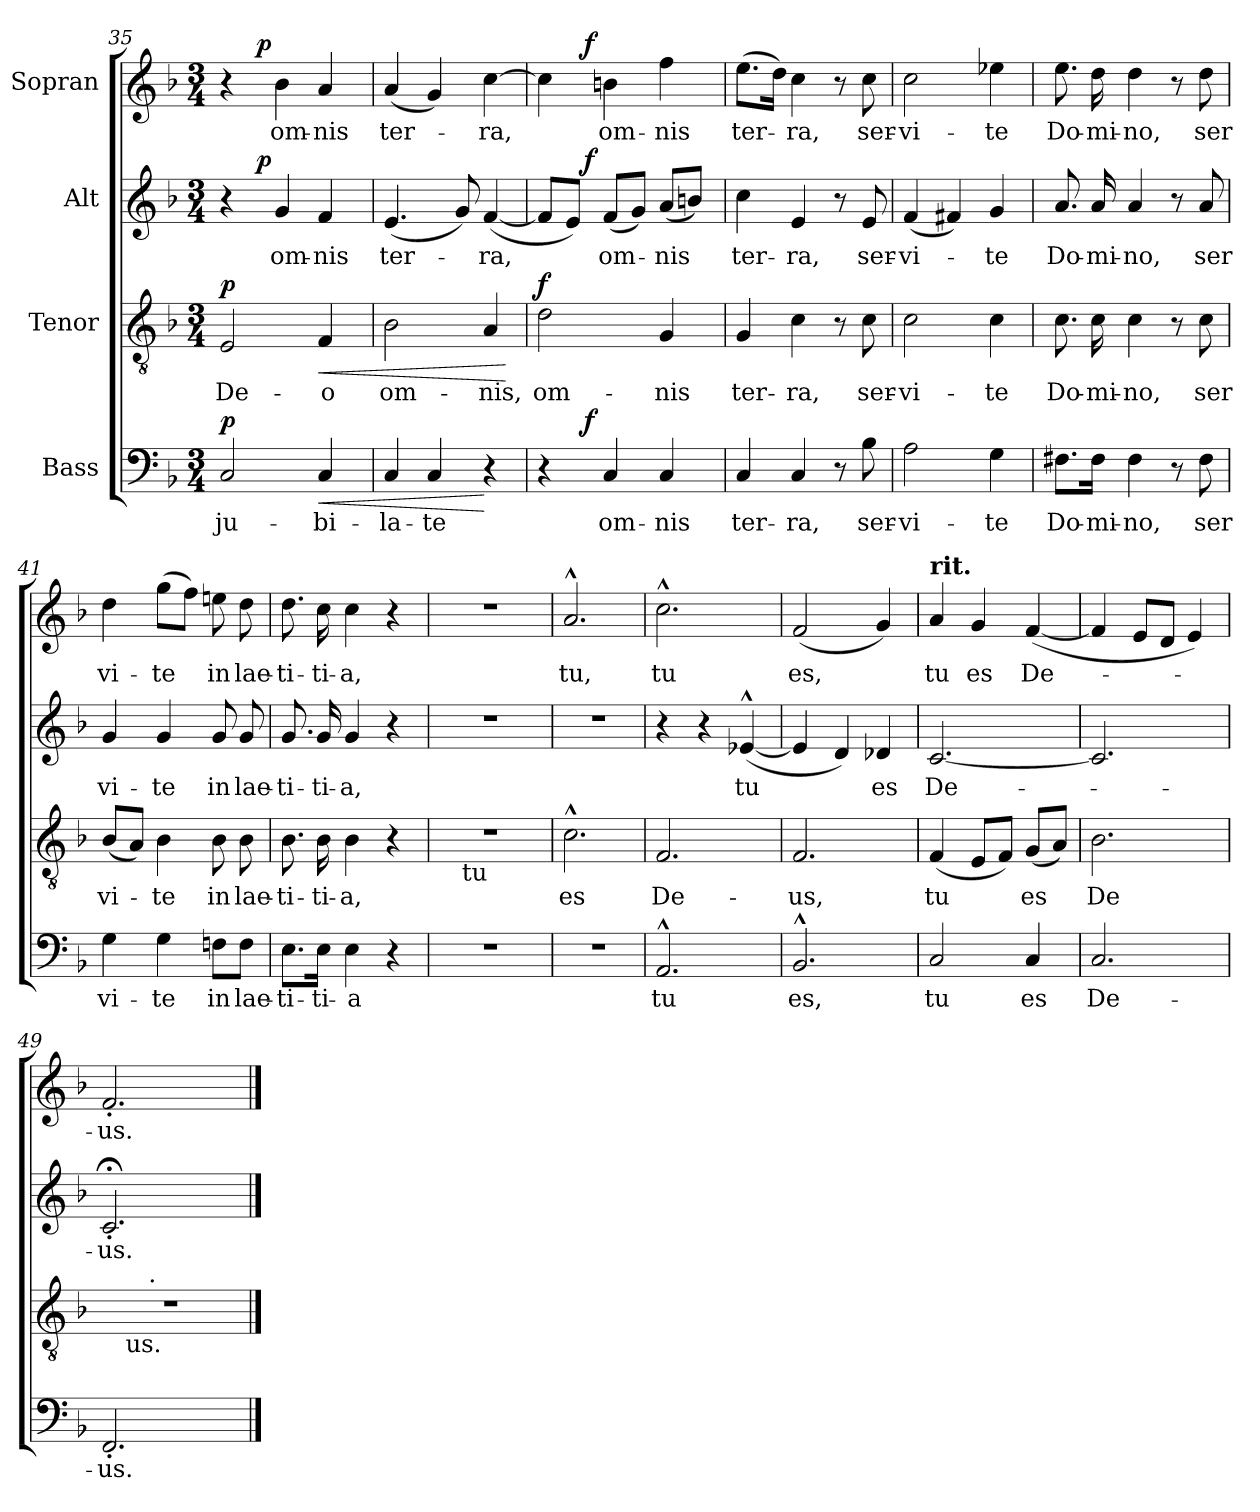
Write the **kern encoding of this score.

**kern	**text	**dynam	**kern	**text	**dynam	**kern	**text	**dynam	**kern	**text	**dynam
*part4	*part4	*part4	*part3	*part3	*part3	*part2	*part2	*part2	*part1	*part1	*part1
*staff4	*staff4	*staff4	*staff3	*staff3	*staff3	*staff2	*staff2	*staff2	*staff1	*staff1	*staff1
*I"Bass	*	*	*I"Tenor	*	*	*I"Alt	*	*	*I"Sopran	*	*
*clefF4	*	*	*clefGv2	*	*	*clefG2	*	*	*clefG2	*	*
*k[b-]	*	*	*k[b-]	*	*	*k[b-]	*	*	*k[b-]	*	*
*F:	*	*	*F:	*	*	*F:	*	*	*F:	*	*
*M3/4	*	*	*M3/4	*	*	*M3/4	*	*	*M3/4	*	*
=35	=35	=35	=35	=35	=35	=35	=35	=35	=35	=35	=35
!	!LO:LY:b	!LO:DY:a	!	!LO:LY:b	!LO:DY:a	!	!	!	!	!	!
*	*	*	*	*	*	*^	*	*	*^	*	*
2C/	ju-	p	2E/	De-	p	4r	8.ryy	.	.	4r	8.ryy	.	.
!	!	!	!	!	!	!	!	!	!LO:DY:a	!	!	!	!LO:DY:a
.	.	.	.	.	.	.	2ryy	.	p	.	2ryy	.	p
!	!	!	!	!	!	!	!	!LO:LY:b	!	!	!	!LO:LY:b	!
.	.	.	.	.	.	4g/	.	om-	.	4b-\	.	om-	.
!	!LO:LY:b	!LO:HP:b	!	!LO:LY:b	!LO:HP:b	!	!	!LO:LY:b	!	!	!	!LO:LY:b	!
4C/	-bi-	<	4F/	-o	<	4f/	.	-nis	.	4a/	.	-nis	.
.	.	.	.	.	.	.	16ryy	.	.	.	16ryy	.	.
=36	=36	=36	=36	=36	=36	=36	=36	=36	=36	=36	=36	=36	=36
!	!	!	!	!	!	!	!	!	!	!LO:TX:a:i:t=cresc.	!	!	!
!	!	!	!	!	!	!LO:TX:a:i:t=cresc.	!	!	!	!	!	!	!
!	!LO:LY:b	!	!	!LO:LY:b	!	!	!	!LO:LY:b	!	!	!	!LO:LY:b	!
*	*	*	*	*	*	*v	*v	*	*	*	*	*	*
*	*	*	*	*	*	*	*	*	*v	*v	*	*
4C/	-la-	.	2B-\	om-	.	(<4.e/	ter-	.	(<4a/	ter-	.
!	!LO:LY:b	!	!	!	!	!	!	!	!	!	!
4C/	-te	.	.	.	.	.	.	.	4g/)	.	.
.	.	.	.	.	.	8g/)	.	.	.	.	.
!	!	!	!	!LO:LY:b	!	!	!LO:LY:b	!	!	!LO:LY:b	!
4r	.	[	4A/	-nis,	.	(<[<4f/	-ra,	.	[>4cc\	-ra,	.
.	.	.	.	.	[	.	.	.	.	.	.
=37	=37	=37	=37	=37	=37	=37	=37	=37	=37	=37	=37
!	!	!	!	!LO:LY:b	!LO:DY:a	!	!	!	!	!	!
*^	*	*	*	*	*	*^	*	*	*^	*	*
4r	8.ryy	.	.	2d\	om-	f	8f/L]	8.ryy	.	.	4cc\]	8.ryy	.	.
.	.	.	.	.	.	.	8e/J)	.	.	.	.	.	.	.
!	!	!	!LO:DY:a	!	!	!	!	!	!	!LO:DY:a	!	!	!	!LO:DY:a
.	2ryy	.	f	.	.	.	.	2ryy	.	f	.	2ryy	.	f
!	!	!LO:LY:b	!	!	!	!	!	!	!LO:LY:b	!	!	!	!LO:LY:b	!
4C/	.	om-	.	.	.	.	(<8f/L	.	om-	.	4bn\	.	om-	.
.	.	.	.	.	.	.	8g/J)	.	.	.	.	.	.	.
!	!	!LO:LY:b	!	!	!LO:LY:b	!	!	!	!LO:LY:b	!	!	!	!LO:LY:b	!
4C/	.	-nis	.	4G/	-nis	.	(<8a/L	.	-nis	.	4ff\	.	-nis	.
.	.	.	.	.	.	.	8bn/J)	.	.	.	.	.	.	.
.	16ryy	.	.	.	.	.	.	16ryy	.	.	.	16ryy	.	.
=38	=38	=38	=38	=38	=38	=38	=38	=38	=38	=38	=38	=38	=38	=38
!	!	!LO:LY:b	!	!	!LO:LY:b	!	!	!	!LO:LY:b	!	!	!	!LO:LY:b	!
*	*	*	*	*	*	*	*v	*v	*	*	*	*	*	*
*v	*v	*	*	*	*	*	*	*	*	*v	*v	*	*
4C/	ter-	.	4G/	ter-	.	4cc\	ter-	.	(>8.ee\L	ter-	.
.	.	.	.	.	.	.	.	.	16dd\Jk)	.	.
!	!LO:LY:b	!	!	!LO:LY:b	!	!	!LO:LY:b	!	!	!LO:LY:b	!
4C/	-ra,	.	4c\	-ra,	.	4e/	-ra,	.	4cc\	-ra,	.
8r	.	.	8r	.	.	8r	.	.	8r	.	.
!	!LO:LY:b	!	!	!LO:LY:b	!	!	!LO:LY:b	!	!	!LO:LY:b	!
8B-\	ser-	.	8c\	ser-	.	8e/	ser-	.	8cc\	ser-	.
=39	=39	=39	=39	=39	=39	=39	=39	=39	=39	=39	=39
!	!LO:LY:b	!	!	!LO:LY:b	!	!	!LO:LY:b	!	!	!LO:LY:b	!
2A\	-vi-	.	2c\	-vi-	.	(<4f/	-vi-	.	2cc\	-vi-	.
.	.	.	.	.	.	4f#X/)	.	.	.	.	.
!	!LO:LY:b	!	!	!LO:LY:b	!	!	!LO:LY:b	!	!	!LO:LY:b	!
4G\	-te	.	4c\	-te	.	4g/	-te	.	4ee-X\	-te	.
=40	=40	=40	=40	=40	=40	=40	=40	=40	=40	=40	=40
!	!LO:LY:b	!	!	!LO:LY:b	!	!	!LO:LY:b	!	!	!LO:LY:b	!
8.F#X\L	Do-	.	8.c\	Do-	.	8.a/	Do-	.	8.ee\	Do-	.
!	!LO:LY:b	!	!	!LO:LY:b	!	!	!LO:LY:b	!	!	!LO:LY:b	!
16F#\Jk	-mi-	.	16c\	-mi-	.	16a/	-mi-	.	16dd\	-mi-	.
!	!LO:LY:b	!	!	!LO:LY:b	!	!	!LO:LY:b	!	!	!LO:LY:b	!
4F#\	-no,	.	4c\	-no,	.	4a/	-no,	.	4dd\	-no,	.
8r	.	.	8r	.	.	8r	.	.	8r	.	.
!	!LO:LY:b	!	!	!LO:LY:b	!	!	!LO:LY:b	!	!	!LO:LY:b	!
8F#\	ser	.	8c\	ser	.	8a/	ser	.	8dd\	ser	.
!!LO:LB:g=z
=41	=41	=41	=41	=41	=41	=41	=41	=41	=41	=41	=41
!	!LO:LY:b	!	!	!LO:LY:b	!	!	!LO:LY:b	!	!	!LO:LY:b	!
4G\	vi-	.	(<8B-/L	vi-	.	4g/	vi-	.	4dd\	vi-	.
.	.	.	8A/J)	.	.	.	.	.	.	.	.
!	!LO:LY:b	!	!	!LO:LY:b	!	!	!LO:LY:b	!	!	!LO:LY:b	!
4G\	-te	.	4B-\	-te	.	4g/	-te	.	(>8gg\L	-te	.
.	.	.	.	.	.	.	.	.	8ff\J)	.	.
!	!LO:LY:b	!	!	!LO:LY:b	!	!	!LO:LY:b	!	!	!LO:LY:b	!
8Fn\L	in	.	8B-\	in	.	8g/	in	.	8een\	in	.
!	!LO:LY:b	!	!	!LO:LY:b	!	!	!LO:LY:b	!	!	!LO:LY:b	!
8F\J	lae-	.	8B-\	lae-	.	8g/	lae-	.	8dd\	lae-	.
=42	=42	=42	=42	=42	=42	=42	=42	=42	=42	=42	=42
!	!LO:LY:b	!	!	!LO:LY:b	!	!	!LO:LY:b	!	!	!LO:LY:b	!
8.E\L	-ti-	.	8.B-\	-ti-	.	8.g/	-ti-	.	8.dd\	-ti-	.
!	!LO:LY:b	!	!	!LO:LY:b	!	!	!LO:LY:b	!	!	!LO:LY:b	!
16E\Jk	-ti-	.	16B-\	-ti-	.	16g/	-ti-	.	16cc\	-ti-	.
!	!LO:LY:b	!	!	!LO:LY:b	!	!	!LO:LY:b	!	!	!LO:LY:b	!
4E\	-a	.	4B-\	-a,	.	4g/	-a,	.	4cc\	-a,	.
4r	.	.	4r	.	.	4r	.	.	4r	.	.
=43	=43	=43	=43	=43	=43	=43	=43	=43	=43	=43	=43
!LO:N:vis=1	!	!	!	!	!	!LO:N:vis=1	!	!	!LO:N:vis=1	!	!
*	*	*	*^	*	*	*	*	*	*	*	*
2.r	.	.	2.r	8ryy	.	.	2.r	.	.	2.r	.	.
!	!	!	!	!LO:TX:b:t=tu	!	!	!	!	!	!	!	!
.	.	.	.	2ryy	.	.	.	.	.	.	.	.
.	.	.	.	8ryy	.	.	.	.	.	.	.	.
=44	=44	=44	=44	=44	=44	=44	=44	=44	=44	=44	=44	=44
!LO:N:vis=1	!	!	!	!	!LO:LY:b	!	!LO:N:vis=1	!	!	!	!LO:LY:b	!
*	*	*	*v	*v	*	*	*	*	*	*	*	*
2.r	.	.	2.c^^>\	es	.	2.r	.	.	2.a^^</	tu,	.
=45	=45	=45	=45	=45	=45	=45	=45	=45	=45	=45	=45
!	!LO:LY:b	!	!	!LO:LY:b	!	!	!	!	!	!LO:LY:b	!
2.AA^^</	tu	.	2.F/	De-	.	4r	.	.	2.cc^^>\	tu	.
.	.	.	.	.	.	4r	.	.	.	.	.
!	!	!	!	!	!	!	!LO:LY:b	!	!	!	!
.	.	.	.	.	.	(<[<4e-X^^</	tu	.	.	.	.
=46	=46	=46	=46	=46	=46	=46	=46	=46	=46	=46	=46
!	!LO:LY:b	!	!	!LO:LY:b	!	!	!	!	!	!LO:LY:b	!
2.BB-^^</	es,	.	2.F/	-us,	.	4e-/]	.	.	(<2f/	es,	.
.	.	.	.	.	.	4d/)	.	.	.	.	.
!	!	!	!	!	!	!	!LO:LY:b	!	!	!	!
.	.	.	.	.	.	4d-X/	es	.	4g/)	.	.
=47	=47	=47	=47	=47	=47	=47	=47	=47	=47	=47	=47
!	!	!	!	!	!	!	!	!	!LO:TX:a:B:t=rit.	!	!
!	!LO:LY:b	!	!	!LO:LY:b	!	!	!LO:LY:b	!	!	!LO:LY:b	!
2C/	tu	.	(<4F/	tu	.	[<2.c/	De-	.	4a/	tu	.
!	!	!	!	!	!	!	!	!	!	!LO:LY:b	!
.	.	.	8E/L	.	.	.	.	.	4g/	es	.
.	.	.	8F/J)	.	.	.	.	.	.	.	.
!	!LO:LY:b	!	!	!LO:LY:b	!	!	!	!	!	!LO:LY:b	!
4C/	es	.	(<8G/L	es	.	.	.	.	(<[<4f/	De-	.
.	.	.	8A/J)	.	.	.	.	.	.	.	.
=48	=48	=48	=48	=48	=48	=48	=48	=48	=48	=48	=48
!	!LO:LY:b	!	!	!LO:LY:b	!	!	!	!	!	!	!
2.C/	De-	.	2.B-\	De-	.	2.c/]	.	.	4f/]	.	.
.	.	.	.	.	.	.	.	.	8e/L	.	.
.	.	.	.	.	.	.	.	.	8d/J	.	.
.	.	.	.	.	.	.	.	.	4e/)	.	.
=49	=49	=49	=49	=49	=49	=49	=49	=49	=49	=49	=49
!	!LO:LY:b	!	!	!	!	!	!LO:LY:b	!	!	!LO:LY:b	!
*	*	*	*^	*	*	*	*	*	*	*	*
*	*	*	*	*^	*	*	*	*	*	*	*	*
2.FF'</	-us.	.	2.r	16.ryy	8.ryy	.	.	2.c;'</	-us.	.	2.f'</	-us.	.
!	!	!	!	!LO:TX:b:t=us.	!	!	!	!	!	!	!	!	!
.	.	.	.	2ryy	.	.	.	.	.	.	.	.	.
!	!	!	!	!	!LO:TX:a:t=.	!	!	!	!	!	!	!	!
.	.	.	.	.	2ryy	.	.	.	.	.	.	.	.
.	.	.	.	8ryy	.	.	.	.	.	.	.	.	.
.	.	.	.	.	16ryy	.	.	.	.	.	.	.	.
.	.	.	.	32ryy	.	.	.	.	.	.	.	.	.
*	*	*	*v	*v	*v	*	*	*	*	*	*	*	*
==	==	==	==	==	==	==	==	==	==	==	==
*-	*-	*-	*-	*-	*-	*-	*-	*-	*-	*-	*-
